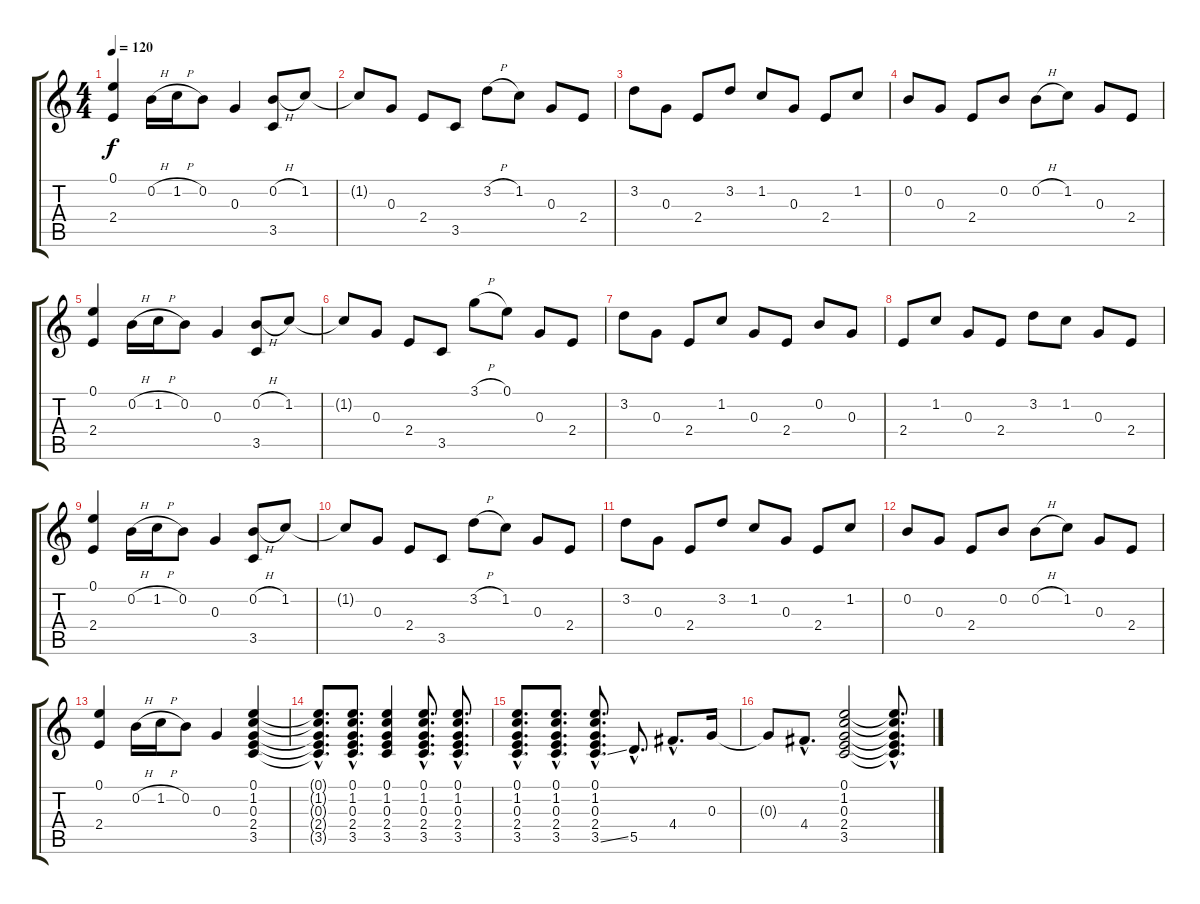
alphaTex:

\track "" {instrument electricguitarclean}
\staff {score tabs}
\tuning (E4 B3 G3 D3 A2 E2) {hide}
\ts (4 4)
\tempo 120
\clef g2
\ks c
(0.1 2.4).4{dy f} 0.2{h}.16 1.2{h}.16 0.2.8 0.3.4 (0.2{h} 3.5).8 1.2.8 |
1.2{t}.8 0.3.8 2.4.8 3.5.8 3.2{h}.8 1.2.8 0.3.8 2.4.8 |
3.2.8 0.3.8 2.4.8 3.2.8 1.2.8 0.3.8 2.4.8 1.2.8 |
0.2.8 0.3.8 2.4.8 0.2.8 0.2{h}.8 1.2.8 0.3.8 2.4.8 |
(0.1 2.4).4 0.2{h}.16 1.2{h}.16 0.2.8 0.3.4 (0.2{h} 3.5).8 1.2.8 |
1.2{t}.8 0.3.8 2.4.8 3.5.8 3.1{h}.8 0.1.8 0.3.8 2.4.8 |
3.2.8 0.3.8 2.4.8 1.2.8 0.3.8 2.4.8 0.2.8 0.3.8 |
2.4.8 1.2.8 0.3.8 2.4.8 3.2.8 1.2.8 0.3.8 2.4.8 |
(0.1 2.4).4 0.2{h}.16 1.2{h}.16 0.2.8 0.3.4 (0.2{h} 3.5).8 1.2.8 |
1.2{t}.8 0.3.8 2.4.8 3.5.8 3.2{h}.8 1.2.8 0.3.8 2.4.8 |
3.2.8 0.3.8 2.4.8 3.2.8 1.2.8 0.3.8 2.4.8 1.2.8 |
0.2.8 0.3.8 2.4.8 0.2.8 0.2{h}.8 1.2.8 0.3.8 2.4.8 |
(0.1 2.4).4 0.2{h}.16 1.2{h}.16 0.2.8 0.3.4 (0.1 1.2 0.3 2.4 3.5).4 |
(0.1{hac t} 1.2{hac t} 0.3{hac t} 2.4{hac t} 3.5{hac t}).8{d} (0.1{hac} 1.2{hac} 0.3{hac} 2.4{hac} 3.5{hac}).8{d} (0.1 1.2 0.3 2.4 3.5).4 (0.1{hac} 1.2{hac} 0.3{hac} 2.4{hac} 3.5{hac}).8{d} (0.1{hac} 1.2{hac} 0.3{hac} 2.4{hac} 3.5{hac}).8{d} |
(0.1{hac} 1.2{hac} 0.3{hac} 2.4{hac} 3.5{hac}).8{d} (0.1{hac} 1.2{hac} 0.3{hac} 2.4{hac} 3.5{hac}).8{d} (0.1{hac} 1.2{hac} 0.3{hac} 2.4{hac} 3.5{ss hac}).8{d} 5.5{hac}.8{d} 4.4{hac}.8{d} 0.3.16 |
0.3{t}.8 4.4{hac}.8{d} (0.1 1.2 0.3 2.4 3.5).2 (0.1{hac t} 1.2{hac t} 0.3{hac t} 2.4{hac t} 3.5{hac t}).8{d}
